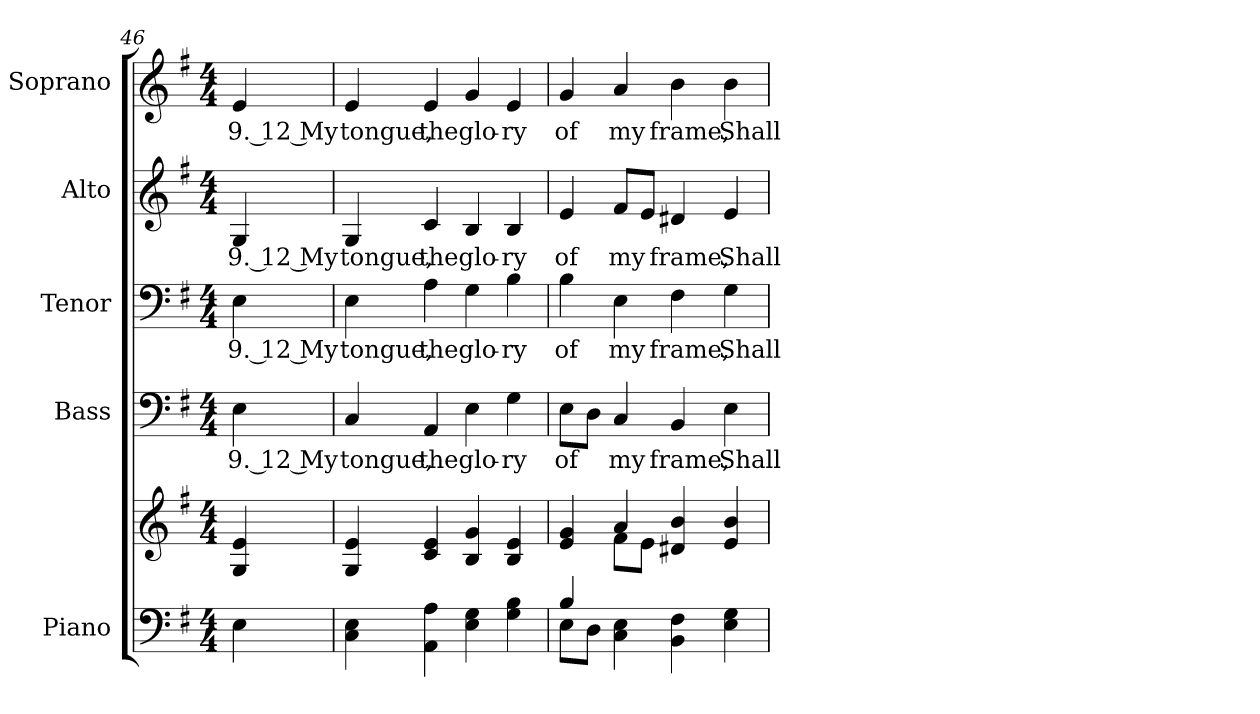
**kern	**kern	**kern	**text	**kern	**text	**kern	**text	**kern	**text
*part5	*part5	*part4	*part4	*part3	*part3	*part2	*part2	*part1	*part1
*staff6	*staff5	*staff4	*staff4	*staff3	*staff3	*staff2	*staff2	*staff1	*staff1
*I"Piano	*	*I"Bass	*	*I"Tenor	*	*I"Alto	*	*I"Soprano	*
*I'Pno.	*	*I'B.	*	*I'T.	*	*I'A.	*	*I'S.	*
*clefF4	*clefG2	*clefF4	*	*clefF4	*	*clefG2	*	*clefG2	*
*k[f#]	*k[f#]	*k[f#]	*	*k[f#]	*	*k[f#]	*	*k[f#]	*
*G:	*G:	*G:	*	*G:	*	*G:	*	*G:	*
*M4/4	*M4/4	*M4/4	*	*M4/4	*	*M4/4	*	*M4/4	*
=46	=46	=46	=46	=46	=46	=46	=46	=46	=46
!	!	!	!LO:LY:b:color=#000000	!	!	!	!	!	!
!	!	!	!	!	!LO:LY:b:color=#000000	!	!	!	!
!	!	!	!	!	!	!	!LO:LY:b:color=#000000	!	!
!	!	!	!	!	!	!	!	!	!LO:LY:b:color=#000000
4Ei\	4Gi/ 4ei	4Ei\	9. 12 My	4Ei\	9. 12 My	4Gi/	9. 12 My	4ei/	9. 12 My
=47	=47	=47	=47	=47	=47	=47	=47	=47	=47
!	!	!	!LO:LY:b:color=#000000	!	!	!	!	!	!
!	!	!	!	!	!LO:LY:b:color=#000000	!	!	!	!
!	!	!	!	!	!	!	!LO:LY:b:color=#000000	!	!
!	!	!	!	!	!	!	!	!	!LO:LY:b:color=#000000
4Ci\ 4Ei	4Gi/ 4ei	4Ci/	tongue,	4Ei\	tongue,	4Gi/	tongue,	4ei/	tongue,
!	!	!	!LO:LY:b:color=#000000	!	!	!	!	!	!
!	!	!	!	!	!LO:LY:b:color=#000000	!	!	!	!
!	!	!	!	!	!	!	!LO:LY:b:color=#000000	!	!
!	!	!	!	!	!	!	!	!	!LO:LY:b:color=#000000
4AAi\ 4Ai	4ci/ 4ei	4AAi/	the	4Ai\	the	4ci/	the	4ei/	the
!	!	!	!LO:LY:b:color=#000000	!	!	!	!	!	!
!	!	!	!	!	!LO:LY:b:color=#000000	!	!	!	!
!	!	!	!	!	!	!	!LO:LY:b:color=#000000	!	!
!	!	!	!	!	!	!	!	!	!LO:LY:b:color=#000000
4Ei\ 4Gi	4Bi/ 4gi	4Ei\	glo-	4Gi\	glo-	4Bi/	glo-	4gi/	glo-
!	!	!	!LO:LY:b:color=#000000	!	!	!	!	!	!
!	!	!	!	!	!LO:LY:b:color=#000000	!	!	!	!
!	!	!	!	!	!	!	!LO:LY:b:color=#000000	!	!
!	!	!	!	!	!	!	!	!	!LO:LY:b:color=#000000
4Gi\ 4Bi	4Bi/ 4ei	4Gi\	-ry	4Bi\	-ry	4Bi/	-ry	4ei/	-ry
!!LO:PB:g=z
=48	=48	=48	=48	=48	=48	=48	=48	=48	=48
*^	*^	*	*	*	*	*	*	*	*
!	!	!	!	!	!LO:LY:b:color=#000000	!	!	!	!	!	!
!	!	!	!	!	!	!	!LO:LY:b:color=#000000	!	!	!	!
!	!	!	!	!	!	!	!	!	!LO:LY:b:color=#000000	!	!
!	!	!	!	!	!	!	!	!	!	!	!LO:LY:b:color=#000000
4Bi/	8Ei\L	4ei/ 4gi	4ryy	8Ei\L	of	4Bi\	of	4ei/	of	4gi/	of
.	8Di\J	.	.	8Di\J	.	.	.	.	.	.	.
!	!	!	!	!	!LO:LY:b:color=#000000	!	!	!	!	!	!
!	!	!	!	!	!	!	!LO:LY:b:color=#000000	!	!	!	!
!	!	!	!	!	!	!	!	!	!LO:LY:b:color=#000000	!	!
!	!	!	!	!	!	!	!	!	!	!	!LO:LY:b:color=#000000
4Ci\ 4Ei	4ryy	4ai/	8f#i\L	4Ci/	my	4Ei\	my	8f#i/L	my	4ai/	my
.	.	.	8ei\J	.	.	.	.	8ei/J	.	.	.
!	!	!	!	!	!LO:LY:b:color=#000000	!	!	!	!	!	!
!	!	!	!	!	!	!	!LO:LY:b:color=#000000	!	!	!	!
!	!	!	!	!	!	!	!	!	!LO:LY:b:color=#000000	!	!
!	!	!	!	!	!	!	!	!	!	!	!LO:LY:b:color=#000000
4BBi\ 4F#i	2ryy	4d#Xi/ 4bi	2ryy	4BBi/	frame,	4F#i\	frame,	4d#Xi/	frame,	4bi\	frame,
!	!	!	!	!	!LO:LY:b:color=#000000	!	!	!	!	!	!
!	!	!	!	!	!	!	!LO:LY:b:color=#000000	!	!	!	!
!	!	!	!	!	!	!	!	!	!LO:LY:b:color=#000000	!	!
!	!	!	!	!	!	!	!	!	!	!	!LO:LY:b:color=#000000
4Ei\ 4Gi	.	4ei/ 4bi	.	4Ei\	Shall	4Gi\	Shall	4ei/	Shall	4bi\	Shall
*v	*v	*	*	*	*	*	*	*	*	*	*
*	*v	*v	*	*	*	*	*	*	*	*
=	=	=	=	=	=	=	=	=	=
*-	*-	*-	*-	*-	*-	*-	*-	*-	*-
